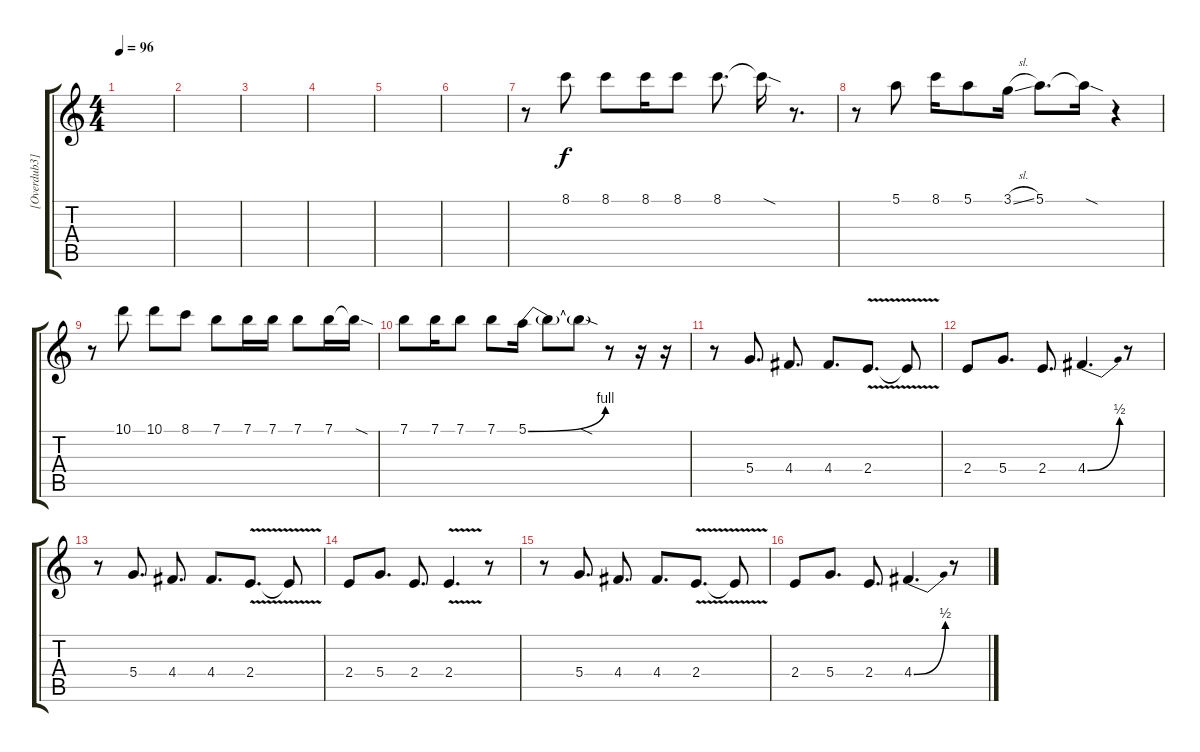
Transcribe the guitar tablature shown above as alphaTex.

\track ("[Overdub3]" "[Overdub3]") {instrument distortionguitar}
\staff {score tabs}
\tuning (E4 B3 G3 D3 A2 E2) {hide}
\ts (4 4)
\tempo 96
\clef g2
\ks c
|
|
|
|
|
|
r.8{volume 10 balance 8 instrument violin} 8.1.8 8.1.8 8.1.16 8.1.8 8.1.8{d} 8.1{sod t}.16 r.8{d} |
r.8 5.1.8 8.1.16 5.1.8 3.1{sl}.16 5.1.8{d} 5.1{sod t}.16 r.4 |
r.8 10.1.8 10.1.8 8.1.8 7.1.8 7.1.16 7.1.16 7.1.8 7.1.16 7.1{sod t}.16 |
7.1.8 7.1.16 7.1.8 7.1.8 5.1{be (bend 0 0 60 4)}.16 5.1{t}.8 5.1{sod t}.8 r.8 r.16 r.16 |
r.8{volume 12} 5.4.8{d} 4.4.8{d} 4.4.8{d} 2.4{v}.8{d} 2.4{t}.8 |
2.4.8 5.4.8{d} 2.4.8{d} 4.4{be (bend 0 0 60 2)}.4{d} r.8 |
r.8 5.4.8{d} 4.4.8{d} 4.4.8{d} 2.4{v}.8{d} 2.4{t}.8 |
2.4.8 5.4.8{d} 2.4.8{d} 2.4{v}.4{d} r.8 |
r.8 5.4.8{d} 4.4.8{d} 4.4.8{d} 2.4{v}.8{d} 2.4{t}.8 |
2.4.8 5.4.8{d} 2.4.8{d} 4.4{be (bend 0 0 60 2)}.4{d} r.8
